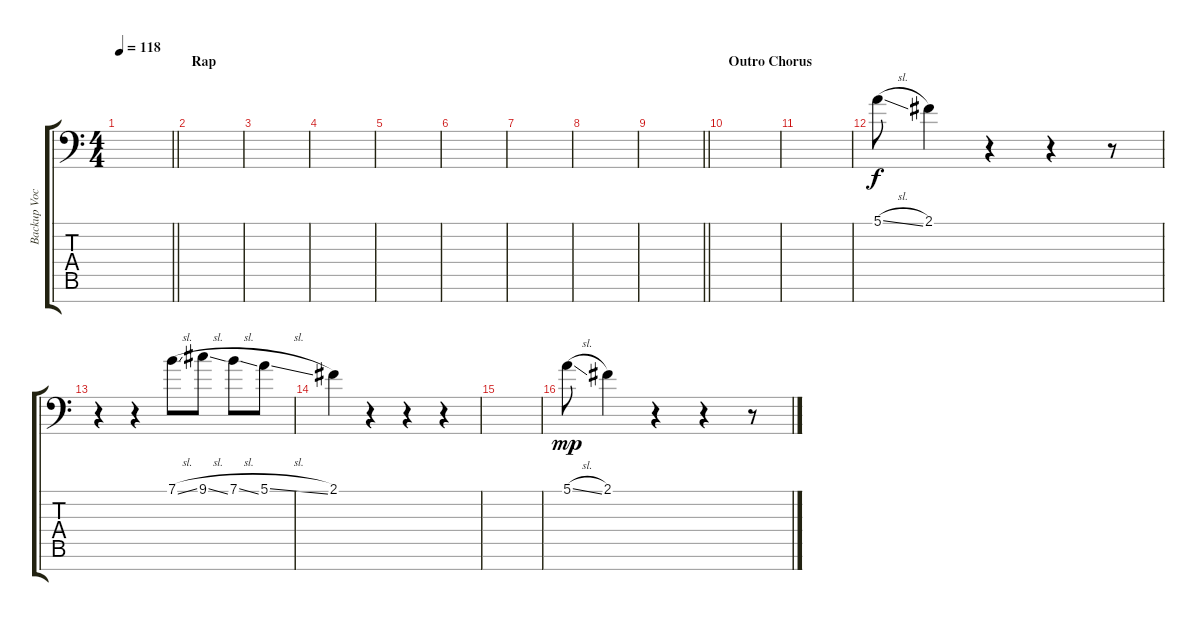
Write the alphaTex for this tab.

\track ("Backup Vocals" "Backup Voc") {instrument lead6voice}
\staff {score tabs}
\tuning (E4 B3 G3 D3 A2 E2 C-1) {hide}
\ts (4 4)
\tempo 118
\clef f4
\barLineRight lightlight
\ks c
|
\section ("" "Rap")
|
|
|
|
|
|
|
\barLineRight lightlight
|
\section ("" "Outro Chorus")
|
|
5.1{sl}.8 2.1.4 r.4 r.4 r.8 |
r.4 r.4 7.1{sl}.8{dy f} 9.1{sl}.8 7.1{sl}.8 5.1{sl}.8 |
2.1.4 r.4 r.4 r.4 |
|
5.1{sl}.8{dy mp} 2.1.4 r.4 r.4 r.8
